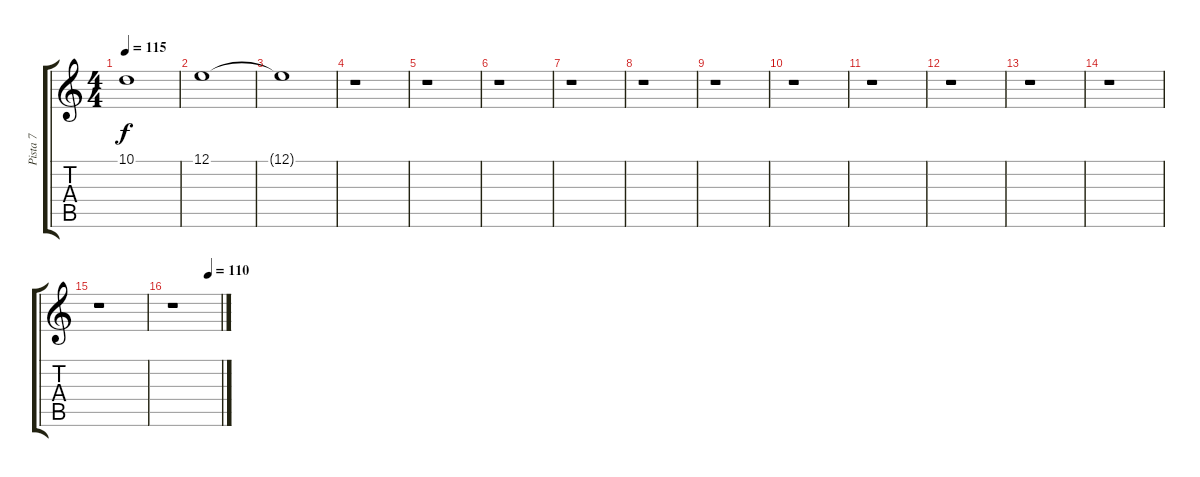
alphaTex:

\track ("Pista 7" "Pista 7") {instrument frenchhorn}
\staff {score tabs}
\tuning (E4 B3 G3 D3 A2 E2) {hide}
\ts (4 4)
\tempo 115
\clef g2
\ks c
10.1{t}.1{dy f} |
12.1.1 |
12.1{t}.1 |
r.1 |
r.1 |
r.1 |
r.1 |
r.1 |
r.1 |
r.1 |
r.1 |
r.1 |
r.1 |
r.1 |
r.1 |
\tempo (110 0.75)
r.1
